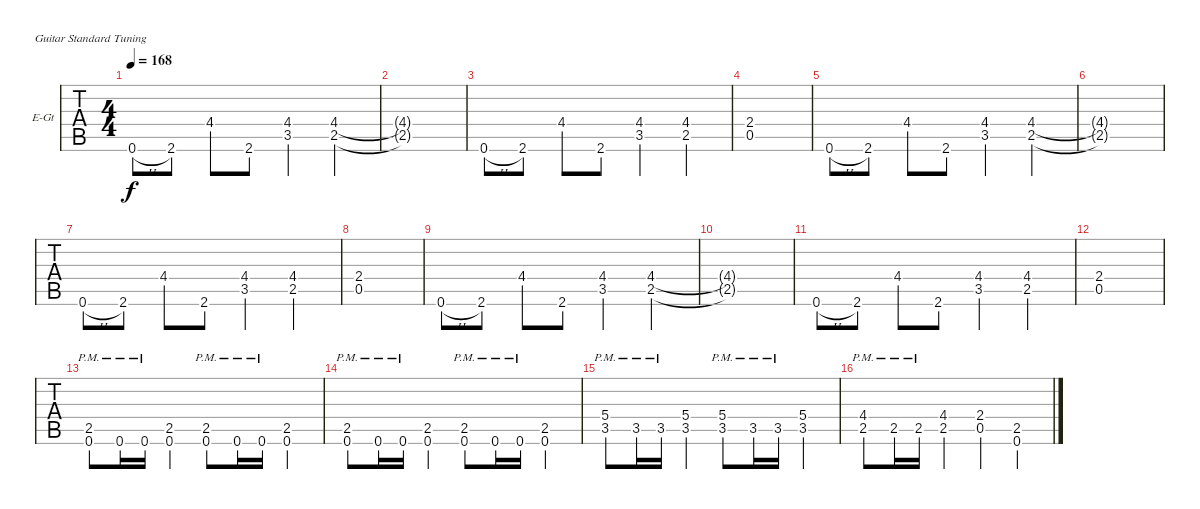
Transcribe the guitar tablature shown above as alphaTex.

\bracketExtendMode groupsimilarinstruments
\firstSystemTrackNameOrientation horizontal
\otherSystemsTrackNameOrientation horizontal
\track ("Guitar 02" "E-Gt") {instrument overdrivenguitar}
\staff {tabs}
\tuning (E4 B3 G3 D3 A2 E2)
\ts (4 4)
\tempo 168
\clef g2
\ks c
0.6{h}.8{dy f} 2.6.8 4.4.8 2.6.8 (4.4 3.5).4 (4.4 2.5).4 |
(4.4{t} 2.5{t}).1 |
0.6{h}.8 2.6.8 4.4.8 2.6.8 (4.4 3.5).4 (4.4 2.5).4 |
(2.4 0.5).1 |
0.6{h}.8 2.6.8 4.4.8 2.6.8 (4.4 3.5).4 (4.4 2.5).4 |
(4.4{t} 2.5{t}).1 |
0.6{h}.8 2.6.8 4.4.8 2.6.8 (4.4 3.5).4 (4.4 2.5).4 |
(2.4 0.5).1 |
0.6{h}.8 2.6.8 4.4.8 2.6.8 (4.4 3.5).4 (4.4 2.5).4 |
(4.4{t} 2.5{t}).1 |
0.6{h}.8 2.6.8 4.4.8 2.6.8 (4.4 3.5).4 (4.4 2.5).4 |
(2.4 0.5).1 |
(2.5{pm} 0.6{pm}).8 0.6{pm}.16 0.6{pm}.16 (2.5 0.6).4 (2.5{pm} 0.6{pm}).8 0.6{pm}.16 0.6{pm}.16 (2.5 0.6).4 |
(2.5{pm} 0.6{pm}).8 0.6{pm}.16 0.6{pm}.16 (2.5 0.6).4 (2.5{pm} 0.6{pm}).8 0.6{pm}.16 0.6{pm}.16 (2.5 0.6).4 |
(5.4{pm} 3.5{pm}).8 3.5{pm}.16 3.5{pm}.16 (5.4 3.5).4 (5.4{pm} 3.5{pm}).8 3.5{pm}.16 3.5{pm}.16 (5.4 3.5).4 |
(4.4{pm} 2.5{pm}).8 2.5{pm}.16 2.5{pm}.16 (4.4 2.5).4 (2.4 0.5).4 (2.5 0.6).4
